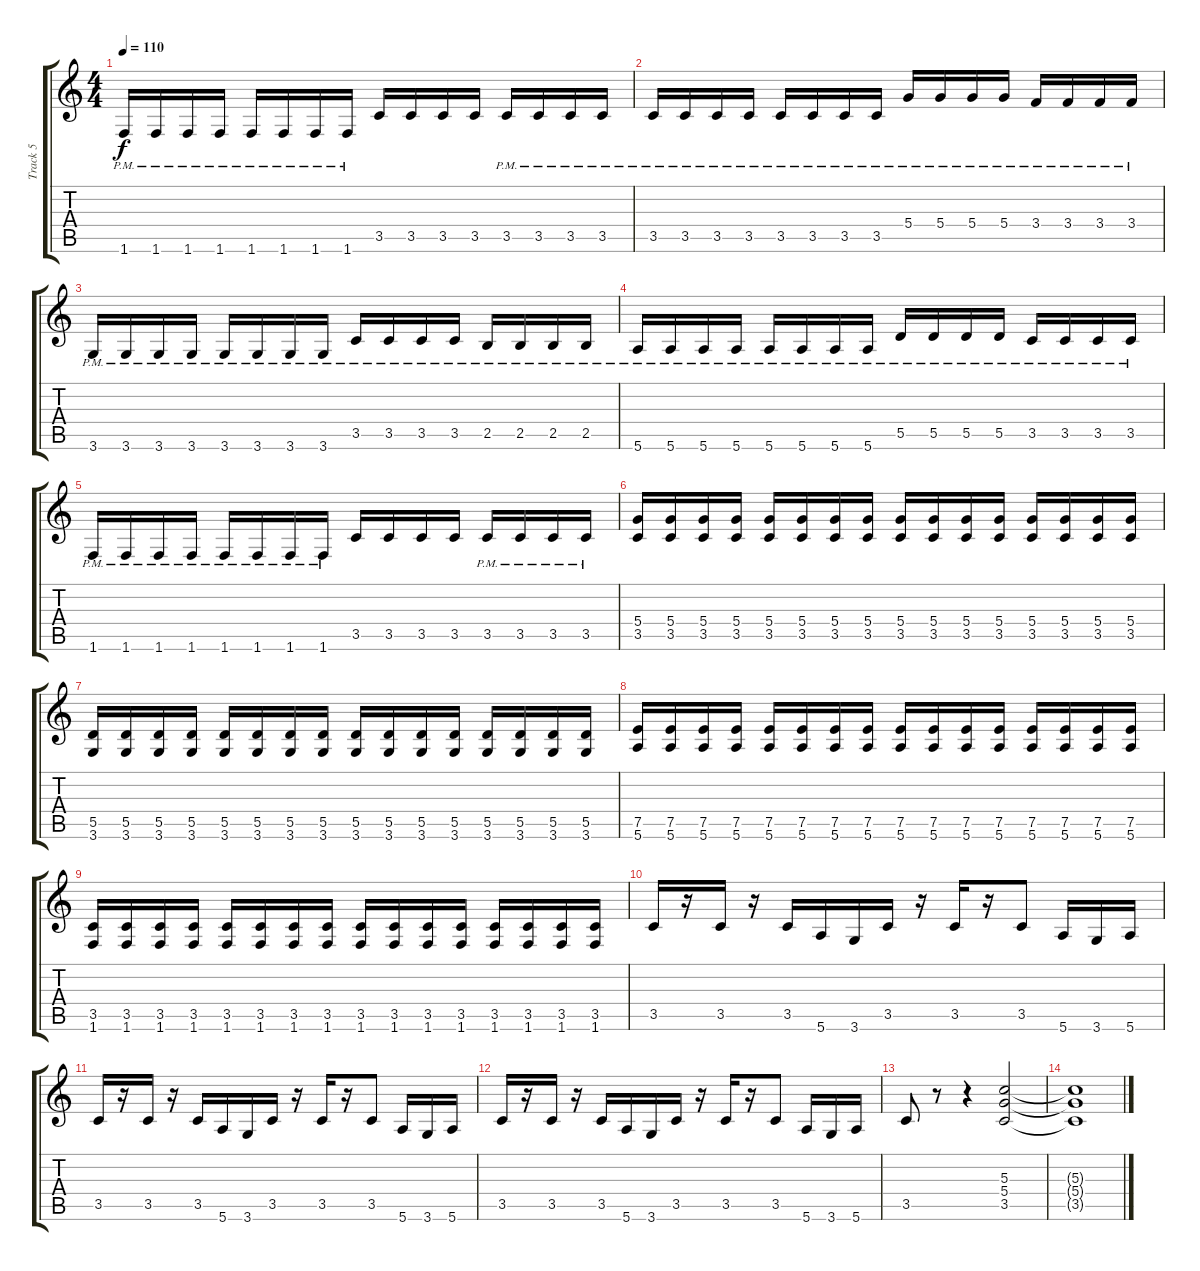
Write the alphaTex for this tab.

\track ("Track 5" "Track 5") {instrument distortionguitar}
\staff {score tabs}
\tuning (E4 B3 G3 D3 A2 E2) {hide}
\ts (4 4)
\tempo 110
\clef g2
\ks c
1.6{pm}.16{dy f} 1.6{pm}.16 1.6{pm}.16 1.6{pm}.16 1.6{pm}.16 1.6{pm}.16 1.6{pm}.16 1.6{pm}.16 3.5.16 3.5.16 3.5.16 3.5.16 3.5{pm}.16 3.5{pm}.16 3.5{pm}.16 3.5{pm}.16 |
3.5{pm}.16 3.5{pm}.16 3.5{pm}.16 3.5{pm}.16 3.5{pm}.16 3.5{pm}.16 3.5{pm}.16 3.5{pm}.16 5.4{pm}.16 5.4{pm}.16 5.4{pm}.16 5.4{pm}.16 3.4{pm}.16 3.4{pm}.16 3.4{pm}.16 3.4{pm}.16 |
3.6{pm}.16 3.6{pm}.16 3.6{pm}.16 3.6{pm}.16 3.6{pm}.16 3.6{pm}.16 3.6{pm}.16 3.6{pm}.16 3.5{pm}.16 3.5{pm}.16 3.5{pm}.16 3.5{pm}.16 2.5{pm}.16 2.5{pm}.16 2.5{pm}.16 2.5{pm}.16 |
5.6{pm}.16 5.6{pm}.16 5.6{pm}.16 5.6{pm}.16 5.6{pm}.16 5.6{pm}.16 5.6{pm}.16 5.6{pm}.16 5.5{pm}.16 5.5{pm}.16 5.5{pm}.16 5.5{pm}.16 3.5{pm}.16 3.5{pm}.16 3.5{pm}.16 3.5{pm}.16 |
1.6{pm}.16 1.6{pm}.16 1.6{pm}.16 1.6{pm}.16 1.6{pm}.16 1.6{pm}.16 1.6{pm}.16 1.6{pm}.16 3.5.16 3.5.16 3.5.16 3.5.16 3.5{pm}.16 3.5{pm}.16 3.5{pm}.16 3.5{pm}.16 |
(5.4 3.5).16 (5.4 3.5).16 (5.4 3.5).16 (5.4 3.5).16 (5.4 3.5).16 (5.4 3.5).16 (5.4 3.5).16 (5.4 3.5).16 (5.4 3.5).16 (5.4 3.5).16 (5.4 3.5).16 (5.4 3.5).16 (5.4 3.5).16 (5.4 3.5).16 (5.4 3.5).16 (5.4 3.5).16 |
(5.5 3.6).16 (5.5 3.6).16 (5.5 3.6).16 (5.5 3.6).16 (5.5 3.6).16 (5.5 3.6).16 (5.5 3.6).16 (5.5 3.6).16 (5.5 3.6).16 (5.5 3.6).16 (5.5 3.6).16 (5.5 3.6).16 (5.5 3.6).16 (5.5 3.6).16 (5.5 3.6).16 (5.5 3.6).16 |
(7.5 5.6).16 (7.5 5.6).16 (7.5 5.6).16 (7.5 5.6).16 (7.5 5.6).16 (7.5 5.6).16 (7.5 5.6).16 (7.5 5.6).16 (7.5 5.6).16 (7.5 5.6).16 (7.5 5.6).16 (7.5 5.6).16 (7.5 5.6).16 (7.5 5.6).16 (7.5 5.6).16 (7.5 5.6).16 |
(3.5 1.6).16 (3.5 1.6).16 (3.5 1.6).16 (3.5 1.6).16 (3.5 1.6).16 (3.5 1.6).16 (3.5 1.6).16 (3.5 1.6).16 (3.5 1.6).16 (3.5 1.6).16 (3.5 1.6).16 (3.5 1.6).16 (3.5 1.6).16 (3.5 1.6).16 (3.5 1.6).16 (3.5 1.6).16 |
3.5.16 r.16 3.5.16 r.16 3.5.16 5.6.16 3.6.16 3.5.16 r.16 3.5.16 r.16 3.5.8 5.6.16 3.6.16 5.6.16 |
3.5.16 r.16 3.5.16 r.16 3.5.16 5.6.16 3.6.16 3.5.16 r.16 3.5.16 r.16 3.5.8 5.6.16 3.6.16 5.6.16 |
3.5.16 r.16 3.5.16 r.16 3.5.16 5.6.16 3.6.16 3.5.16 r.16 3.5.16 r.16 3.5.8 5.6.16 3.6.16 5.6.16 |
3.5.8 r.8 r.4 (5.3 5.4 3.5).2 |
(5.3{t} 5.4{t} 3.5{t}).1
